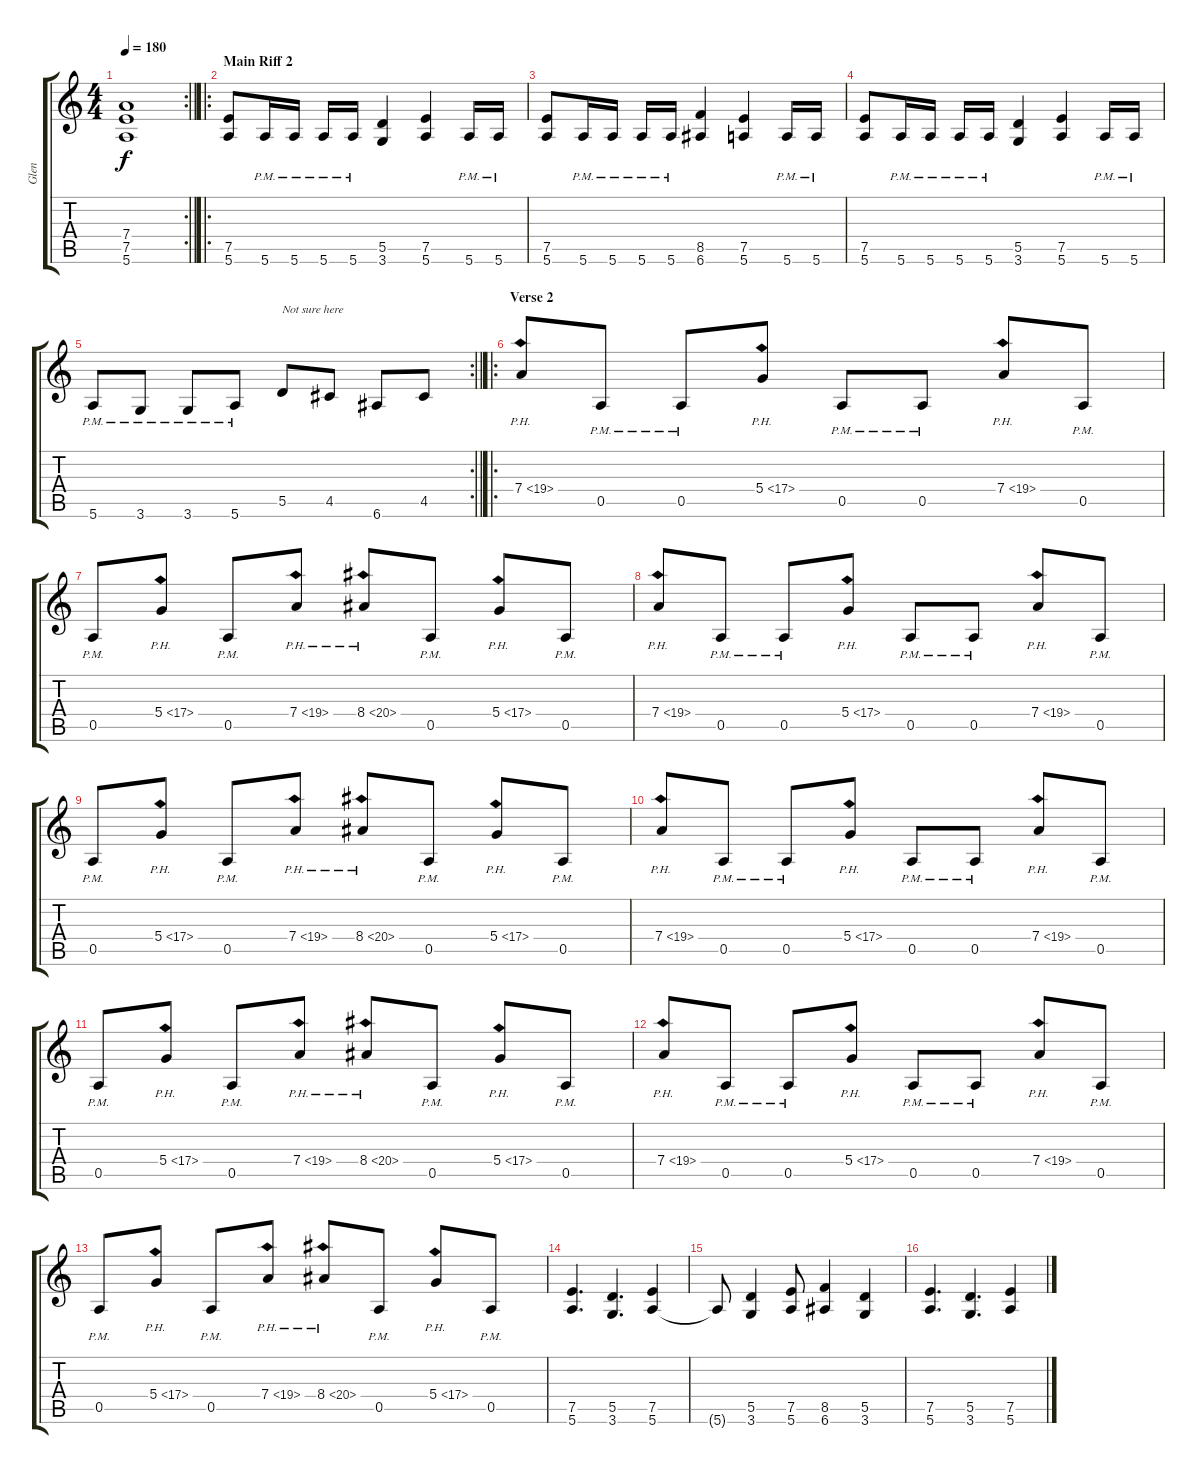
\track ("Glen" "Glen") {instrument overdrivenguitar}
\staff {score tabs}
\tuning (E4 B3 G3 D3 A2 E2) {hide}
\rc 2
\ts (4 4)
\tempo 180
\clef g2
\barLineRight lightlight
\ks c
(7.4 7.5 5.6).1{dy f} |
\ro
\section ("" "Main Riff 2")
(7.5 5.6).8 5.6{pm}.16 5.6{pm}.16 5.6{pm}.16 5.6{pm}.16 (5.5 3.6).4 (7.5 5.6).4 5.6{pm}.16 5.6{pm}.16 |
(7.5 5.6).8 5.6{pm}.16 5.6{pm}.16 5.6{pm}.16 5.6{pm}.16 (8.5 6.6).4 (7.5 5.6).4 5.6{pm}.16 5.6{pm}.16 |
(7.5 5.6).8 5.6{pm}.16 5.6{pm}.16 5.6{pm}.16 5.6{pm}.16 (5.5 3.6).4 (7.5 5.6).4 5.6{pm}.16 5.6{pm}.16 |
\rc 2
\barLineRight lightlight
5.6{pm}.8 3.6{pm}.8 3.6{pm}.8 5.6{pm}.8 5.5.8{txt "Not sure here"} 4.5.8 6.6.8 4.5.8 |
\ro
\section ("" "Verse 2")
7.4{ph 12}.8 0.5{pm}.8 0.5{pm}.8 5.4{ph 12}.8 0.5{pm}.8 0.5{pm}.8 7.4{ph 12}.8 0.5{pm}.8 |
0.5{pm}.8 5.4{ph 12}.8 0.5{pm}.8 7.4{ph 12}.8 8.4{ph 12}.8 0.5{pm}.8 5.4{ph 12}.8 0.5{pm}.8 |
7.4{ph 12}.8 0.5{pm}.8 0.5{pm}.8 5.4{ph 12}.8 0.5{pm}.8 0.5{pm}.8 7.4{ph 12}.8 0.5{pm}.8 |
0.5{pm}.8 5.4{ph 12}.8 0.5{pm}.8 7.4{ph 12}.8 8.4{ph 12}.8 0.5{pm}.8 5.4{ph 12}.8 0.5{pm}.8 |
7.4{ph 12}.8 0.5{pm}.8 0.5{pm}.8 5.4{ph 12}.8 0.5{pm}.8 0.5{pm}.8 7.4{ph 12}.8 0.5{pm}.8 |
0.5{pm}.8 5.4{ph 12}.8 0.5{pm}.8 7.4{ph 12}.8 8.4{ph 12}.8 0.5{pm}.8 5.4{ph 12}.8 0.5{pm}.8 |
7.4{ph 12}.8 0.5{pm}.8 0.5{pm}.8 5.4{ph 12}.8 0.5{pm}.8 0.5{pm}.8 7.4{ph 12}.8 0.5{pm}.8 |
0.5{pm}.8 5.4{ph 12}.8 0.5{pm}.8 7.4{ph 12}.8 8.4{ph 12}.8 0.5{pm}.8 5.4{ph 12}.8 0.5{pm}.8 |
(7.5 5.6).4{d} (5.5 3.6).4{d} (7.5 5.6).4 |
5.6{t}.8 (5.5 3.6).4 (7.5 5.6).8 (8.5 6.6).4 (5.5 3.6).4 |
(7.5 5.6).4{d} (5.5 3.6).4{d} (7.5 5.6).4
